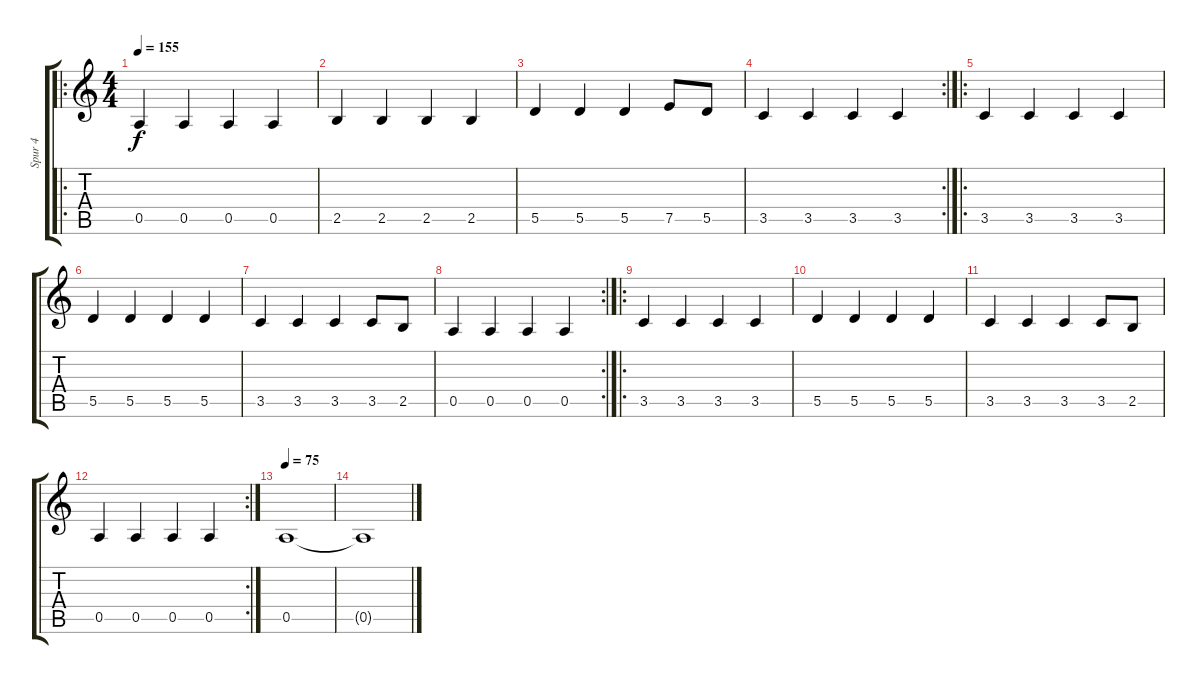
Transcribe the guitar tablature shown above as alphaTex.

\track ("Spur 4" "Spur 4") {instrument slapbass2}
\staff {score tabs}
\tuning (E4 B3 G3 D3 A2 E2) {hide}
\ro
\ts (4 4)
\tempo 155
\clef g2
\ks c
0.5.4{dy f} 0.5.4 0.5.4 0.5.4 |
2.5.4 2.5.4 2.5.4 2.5.4 |
5.5.4 5.5.4 5.5.4 7.5.8 5.5.8 |
\rc 2
3.5.4 3.5.4 3.5.4 3.5.4 |
\ro
3.5.4 3.5.4 3.5.4 3.5.4 |
5.5.4 5.5.4 5.5.4 5.5.4 |
3.5.4 3.5.4 3.5.4 3.5.8 2.5.8 |
\rc 2
0.5.4 0.5.4 0.5.4 0.5.4 |
\ro
3.5.4 3.5.4 3.5.4 3.5.4 |
5.5.4 5.5.4 5.5.4 5.5.4 |
3.5.4 3.5.4 3.5.4 3.5.8 2.5.8 |
\rc 2
0.5.4 0.5.4 0.5.4 0.5.4 |
\tempo 75
0.5.1 |
0.5{t}.1
